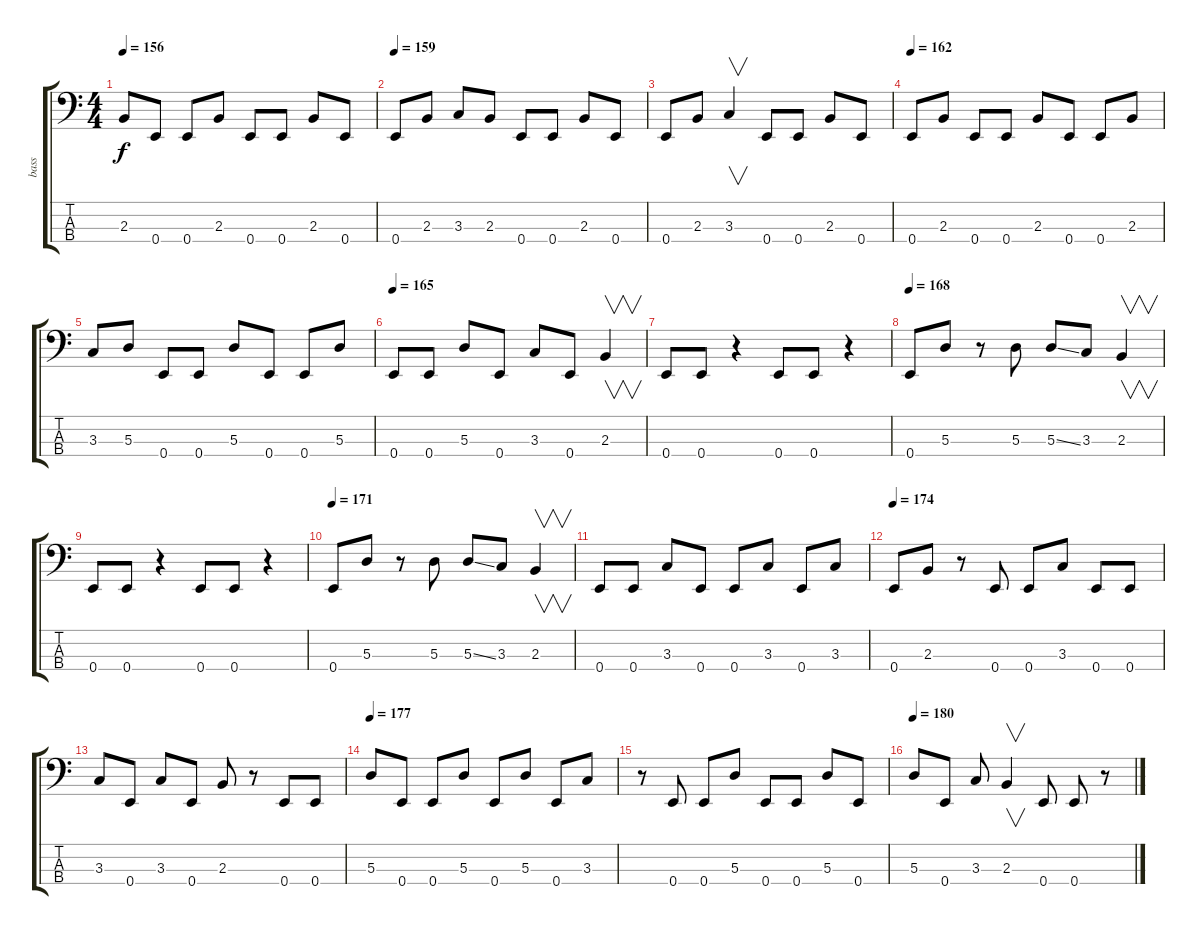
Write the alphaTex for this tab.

\track ("bass" "bass") {instrument electricbassfinger}
\staff {score tabs}
\tuning (G2 D2 A1 E1) {hide}
\ts (4 4)
\tempo 156
\clef f4
\ks c
2.3.8{dy f} 0.4.8 0.4.8 2.3.8 0.4.8 0.4.8 2.3.8 0.4.8 |
\tempo 159
0.4.8 2.3.8 3.3.8 2.3.8 0.4.8 0.4.8 2.3.8 0.4.8 |
0.4.8 2.3.8 3.3.4{v} 0.4.8 0.4.8 2.3.8 0.4.8 |
\tempo 162
0.4.8 2.3.8 0.4.8 0.4.8 2.3.8 0.4.8 0.4.8 2.3.8 |
3.3.8 5.3.8 0.4.8 0.4.8 5.3.8 0.4.8 0.4.8 5.3.8 |
\tempo 165
0.4.8 0.4.8 5.3.8 0.4.8 3.3.8 0.4.8 2.3.4{v} |
0.4.8 0.4.8 r.4 0.4.8 0.4.8 r.4 |
\tempo 168
0.4.8 5.3.8 r.8 5.3.8 5.3{ss}.8 3.3.8 2.3.4{v} |
0.4.8 0.4.8 r.4 0.4.8 0.4.8 r.4 |
\tempo 171
0.4.8 5.3.8 r.8 5.3.8 5.3{ss}.8 3.3.8 2.3.4{v} |
0.4.8 0.4.8 3.3.8 0.4.8 0.4.8 3.3.8 0.4.8 3.3.8 |
\tempo 174
0.4.8 2.3.8 r.8 0.4.8 0.4.8 3.3.8 0.4.8 0.4.8 |
3.3.8 0.4.8 3.3.8 0.4.8 2.3.8 r.8 0.4.8 0.4.8 |
\tempo 177
5.3.8 0.4.8 0.4.8 5.3.8 0.4.8 5.3.8 0.4.8 3.3.8 |
r.8 0.4.8 0.4.8 5.3.8 0.4.8 0.4.8 5.3.8 0.4.8 |
\tempo 180
5.3.8 0.4.8 3.3.8 2.3.4{v} 0.4.8 0.4.8 r.8
